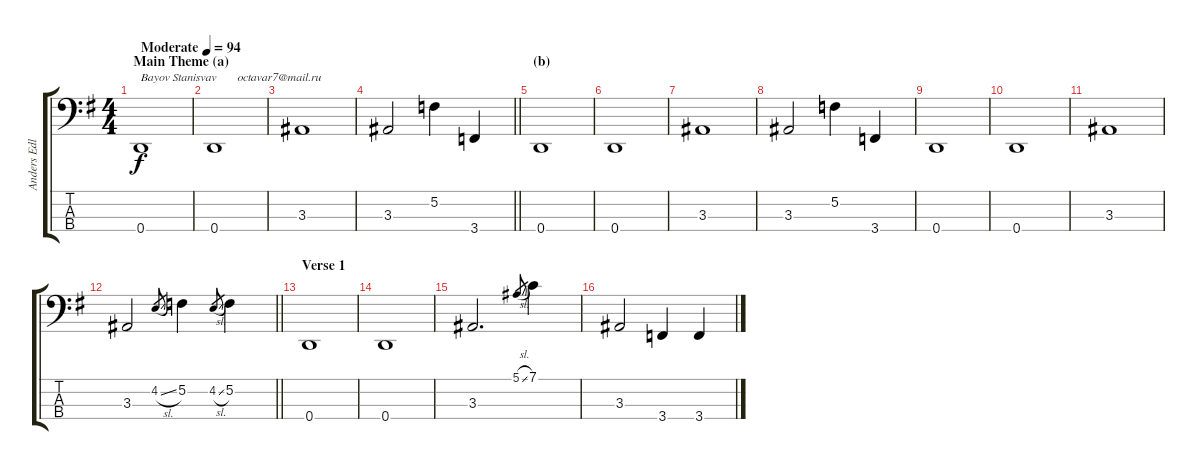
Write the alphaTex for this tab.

\track ("Anders Edlund - bass" "Anders Edl") {instrument electricbassfinger}
\staff {score tabs}
\tuning (F2 C2 G1 D1) {hide}
\ts (4 4)
\section ("" "Main Theme (a)")
\tempo (94 "Moderate")
\clef f4
\ks eminor
0.4.1{txt "Bayov Stanisvav       octavar7@mail.ru" dy f instrument electricbassfinger} |
0.4.1 |
3.3.1 |
\barLineRight lightlight
3.3.2 5.2.4 3.4.4 |
\section ("" "(b)")
0.4.1 |
0.4.1 |
3.3.1 |
3.3.2 5.2.4 3.4.4 |
0.4.1 |
0.4.1 |
3.3.1 |
\barLineRight lightlight
3.3.2 4.2{sl}.8{gr} 5.2.4 4.2{sl}.8{gr} 5.2.4 |
\section ("" "Verse 1")
0.4.1 |
0.4.1 |
3.3.2{d} 5.1{sl}.8{gr} 7.1.4 |
3.3.2 3.4.4 3.4.4
